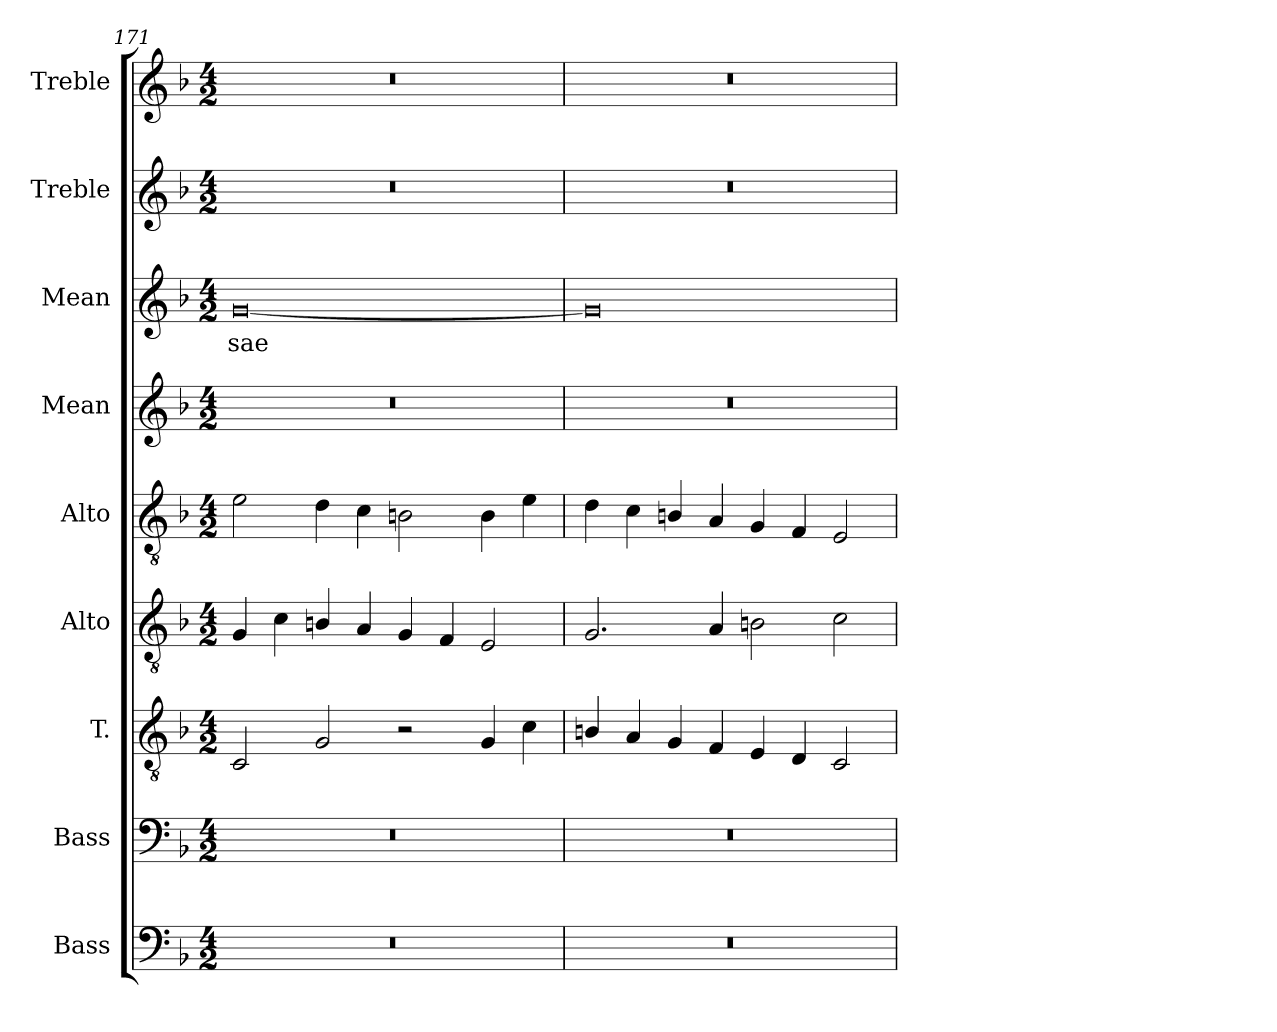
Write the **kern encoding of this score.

**kern	**kern	**kern	**kern	**kern	**kern	**kern	**text	**kern	**kern
*part9	*part8	*part7	*part6	*part5	*part4	*part3	*part3	*part2	*part1
*staff9	*staff8	*staff7	*staff6	*staff5	*staff4	*staff3	*staff3	*staff2	*staff1
*I"Bass	*I"Bass	*I"T.	*I"Alto	*I"Alto	*I"Mean	*I"Mean	*	*I"Treble	*I"Treble
*I'B.	*I'B.	*I'T.	*I'A2.	*I'A1.	*I'M.	*I'M.	*	*I'Tr.	*I'Tr.
*clefF4	*clefF4	*clefGv2	*clefGv2	*clefGv2	*clefG2	*clefG2	*	*clefG2	*clefG2
*	*	*ITrd7c12	*ITrd7c12	*ITrd7c12	*	*	*	*	*
*k[b-]	*k[b-]	*k[b-]	*k[b-]	*k[b-]	*k[b-]	*k[b-]	*	*k[b-]	*k[b-]
*F:	*F:	*F:	*F:	*F:	*F:	*F:	*	*F:	*F:
*M4/2	*M4/2	*M4/2	*M4/2	*M4/2	*M4/2	*M4/2	*	*M4/2	*M4/2
=171	=171	=171	=171	=171	=171	=171	=171	=171	=171
!LO:N:vis=1	!LO:N:vis=1	!	!	!	!LO:N:vis=1	!	!	!	!
!	!	!	!	!	!	!	!LO:LY:b:color=#000000	!LO:N:vis=1	!LO:N:vis=1
0r	0r	2CCi/	4GGi/	2Ei\	0r	[<0gi	sae	0r	0r
.	.	.	4Ci\	.	.	.	.	.	.
.	.	2GGi/	4BBni/	4Di\	.	.	.	.	.
.	.	.	4AAi/	4Ci\	.	.	.	.	.
.	.	2r	4GGi/	2BBni\	.	.	.	.	.
.	.	.	4FFi/	.	.	.	.	.	.
.	.	4GGi/	2EEi/	4BBi\	.	.	.	.	.
.	.	4Ci\	.	4Ei\	.	.	.	.	.
=172	=172	=172	=172	=172	=172	=172	=172	=172	=172
!LO:N:vis=1	!LO:N:vis=1	!	!	!	!LO:N:vis=1	!	!	!LO:N:vis=1	!LO:N:vis=1
0r	0r	4BBni/	2.GGi/	4Di\	0r	0gi]	.	0r	0r
.	.	4AAi/	.	4Ci\	.	.	.	.	.
.	.	4GGi/	.	4BBni/	.	.	.	.	.
.	.	4FFi/	4AAi/	4AAi/	.	.	.	.	.
.	.	4EEi/	2BBni\	4GGi/	.	.	.	.	.
.	.	4DDi/	.	4FFi/	.	.	.	.	.
.	.	2CCi/	2Ci\	2EEi/	.	.	.	.	.
=	=	=	=	=	=	=	=	=	=
*-	*-	*-	*-	*-	*-	*-	*-	*-	*-
